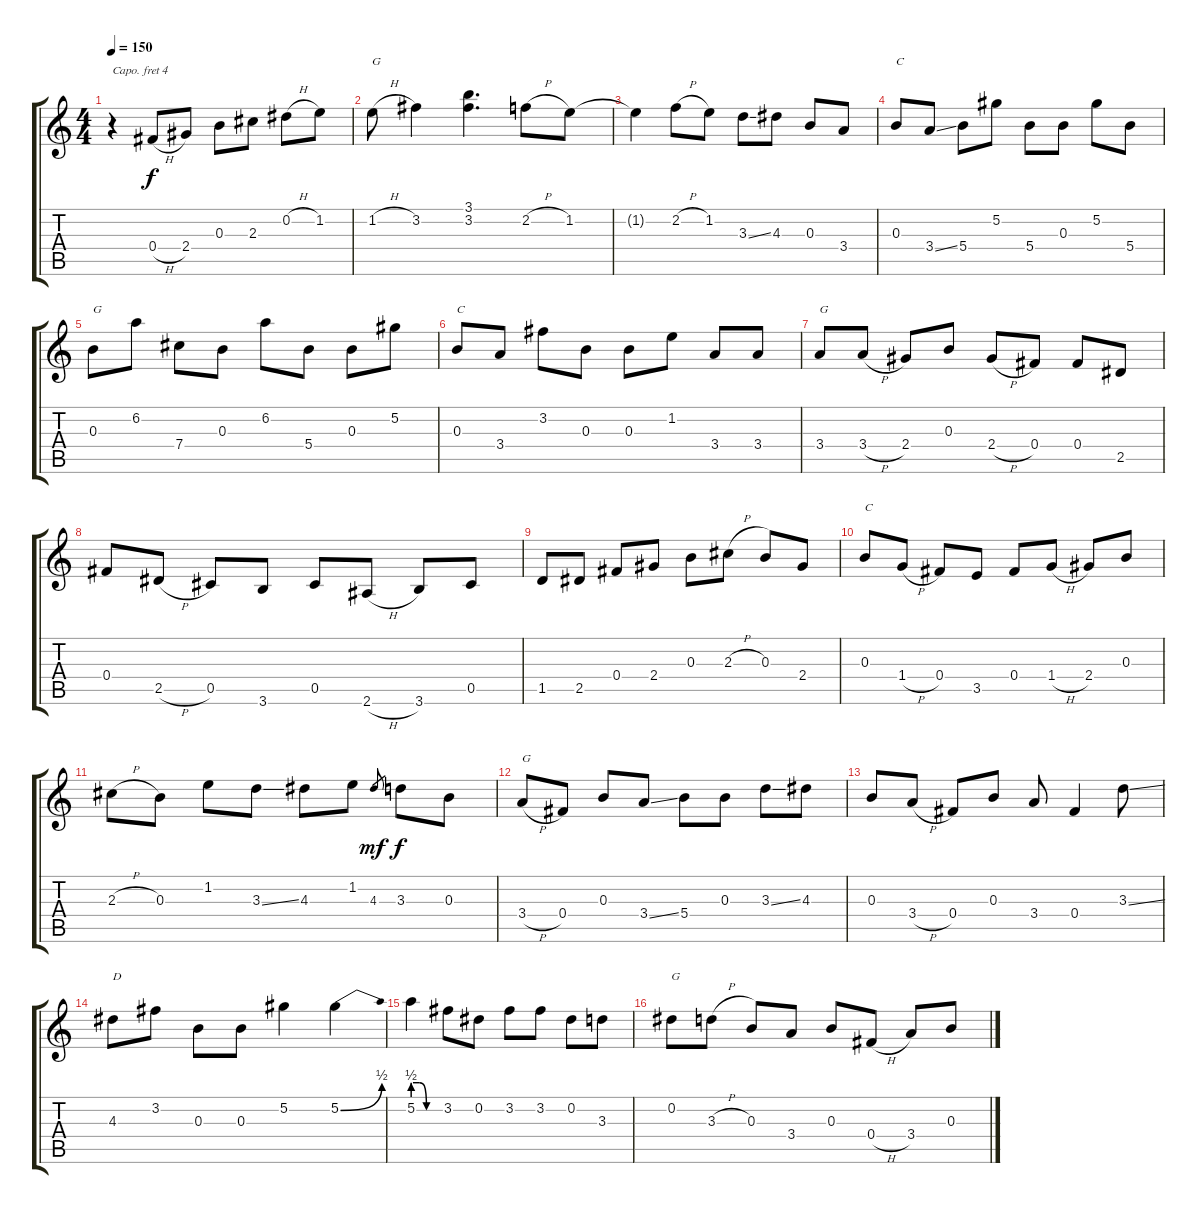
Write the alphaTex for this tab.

\track "" {instrument acousticguitarnylon}
\staff {score tabs}
\capo 4
\tuning (E4 B3 G3 D3 A2 E2) {hide}
\ts (4 4)
\tempo 150
\clef g2
\ks c
r.4{dy f instrument acousticguitarnylon} 0.4{h}.8 2.4.8 0.3.8 2.3.8 0.2{h}.8 1.2.8 |
1.2{h}.8{txt "G"} 3.2.4 (3.1 3.2).4{d} 2.2{h}.8 1.2.8 |
1.2{t}.4 2.2{h}.8 1.2.8 3.3{ss}.8 4.3.8 0.3.8 3.4.8 |
0.3.8{txt "C"} 3.4{ss}.8 5.4.8 5.2.8 5.4.8 0.3.8 5.2.8 5.4.8 |
0.3.8{txt "G"} 6.2.8 7.4.8 0.3.8 6.2.8 5.4.8 0.3.8 5.2.8 |
0.3.8{txt "C"} 3.4.8 3.2.8 0.3.8 0.3.8 1.2.8 3.4.8 3.4.8 |
3.4.8{txt "G"} 3.4{h}.8 2.4.8 0.3.8 2.4{h}.8 0.4.8 0.4.8 2.5.8 |
0.4.8 2.5{h}.8 0.5.8 3.6.8 0.5.8 2.6{h}.8 3.6.8 0.5.8 |
1.5.8 2.5.8 0.4.8 2.4.8 0.3.8 2.3{h}.8 0.3.8 2.4.8 |
0.3.8{txt "C"} 1.4{h}.8 0.4.8 3.5.8 0.4.8 1.4{h}.8 2.4.8 0.3.8 |
2.3{h}.8 0.3.8 1.2.8 3.3{ss}.8 4.3.8 1.2.8 4.3.8{gr dy mf} 3.3.8{dy f} 0.3.8 |
3.4{h}.8{txt "G"} 0.4.8 0.3.8 3.4{ss}.8 5.4.8 0.3.8 3.3{ss}.8 4.3.8 |
0.3.8 3.4{h}.8 0.4.8 0.3.8 3.4.8 0.4.4 3.3{ss}.8 |
4.3.8{txt "D"} 3.2.8 0.3.8 0.3.8 5.2.4 5.2{be (bend 0 0 60 2)}.4 |
5.2{be (custom 0 2 15 2 30 0 60 0)}.4 3.2.8 0.2.8 3.2.8 3.2.8 0.2.8 3.3.8 |
0.2.8{txt "G"} 3.3{h}.8 0.3.8 3.4.8 0.3.8 0.4{h}.8 3.4.8 0.3.8
